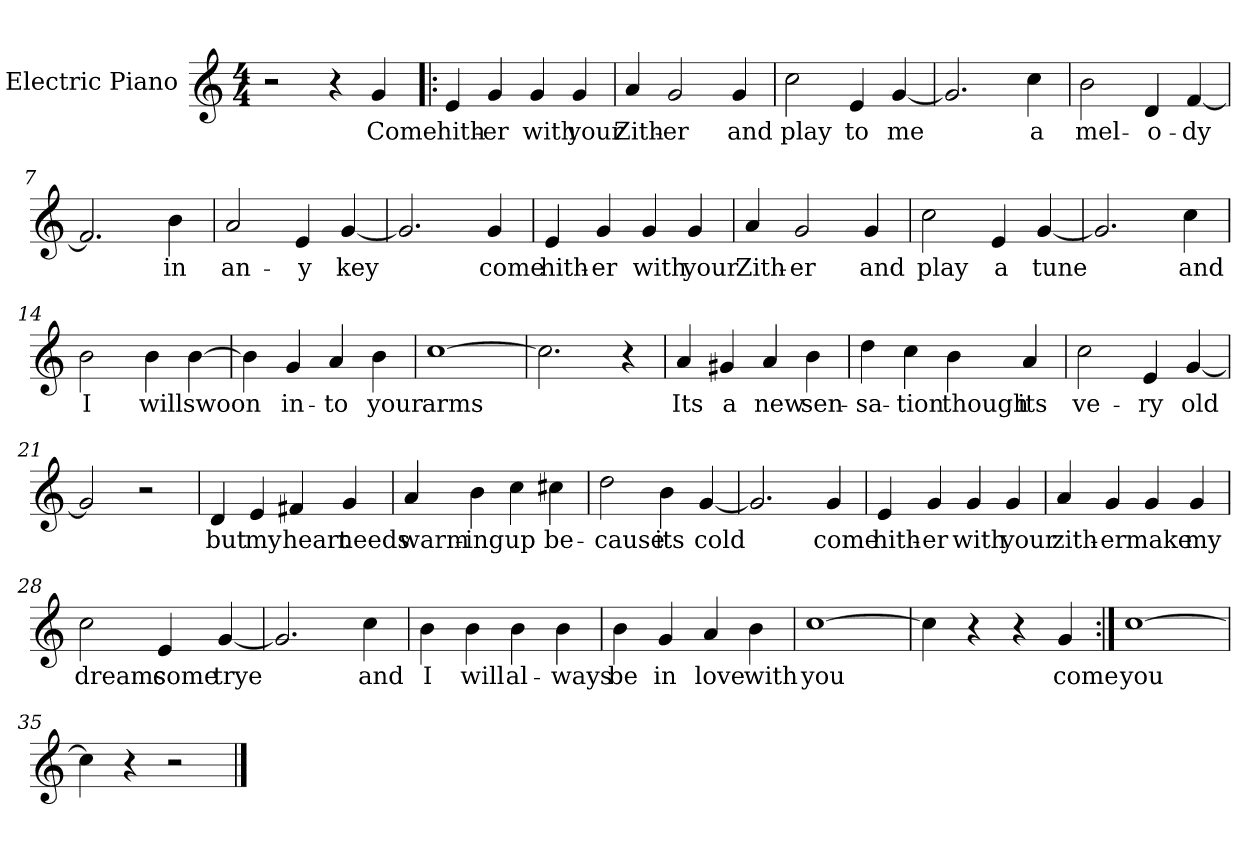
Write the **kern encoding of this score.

**kern	**text
*part1	*part1
*staff1	*staff1
*I"Electric Piano	*
*I'E.Pno	*
*clefG2	*
*k[]	*
*C:	*
*M4/4	*
=1	=1
2r	.
4r	.
4g/	Come
=2!|:	=2!|:
4e/	hith-
4g/	-er
4g/	with
4g/	your
=3	=3
4a/	Zith-
2g/	-er
4g/	and
=4	=4
2cc\	play
4e/	to
[4g/	me
=5	=5
2.g/]	.
4cc\	a
!!LO:LB:g=z
=6	=6
2b\	mel-
4d/	-o-
[4f/	-dy
=7	=7
2.f/]	.
4b\	in
=8	=8
2a/	an-
4e/	-y
[4g/	key
=9	=9
2.g/]	.
4g/	come
=10	=10
4e/	hith-
4g/	-er
4g/	with
4g/	your
=11	=11
4a/	Zith-
2g/	-er
4g/	and
!!LO:LB:g=z
=12	=12
2cc\	play
4e/	a
[4g/	tune
=13	=13
2.g/]	.
4cc\	and
=14	=14
2b\	I
4b\	will
[4b\	swoon
=15	=15
4b\]	.
4g/	in-
4a/	-to
4b\	your
=16	=16
[1cc	arms
=17	=17
2.cc\]	.
4r	.
!!LO:LB:g=z
=18	=18
4a/	Its
4g#X/	a
4a/	new
4b\	sen-
=19	=19
4dd\	-sa-
4cc\	-tion
4b\	though
4a/	its
=20	=20
2cc\	ve-
4e/	-ry
[4g/	old
=21	=21
2g/]	.
2r	.
=22	=22
4d/	but
4e/	my
4f#X/	heart
4g/	needs
!!LO:LB:g=z
=23	=23
4a/	warm-
4b\	-ing
4cc\	up
4cc#X\	be-
=24	=24
2dd\	-cause
4b\	its
[4g/	cold
=25	=25
2.g/]	.
4g/	come
=26	=26
4e/	hith-
4g/	-er
4g/	with
4g/	your
=27	=27
4a/	zith-
4g/	-er
4g/	make
4g/	my
!!LO:LB:g=z
=28	=28
2cc\	dreams
4e/	come
[4g/	trye
=29	=29
2.g/]	.
4cc\	and
=30	=30
4b\	I
4b\	will
4b\	al-
4b\	-ways
=31	=31
4b\	be
4g/	in
4a/	love
4b\	with
=32	=32
[1cc	you
!!LO:LB:g=z
=33	=33
4cc\]	.
4r	.
4r	.
4g/	come
=34:|!	=34:|!
[1cc	you
=35	=35
4cc\]	.
4r	.
2r	.
==	==
*-	*-
